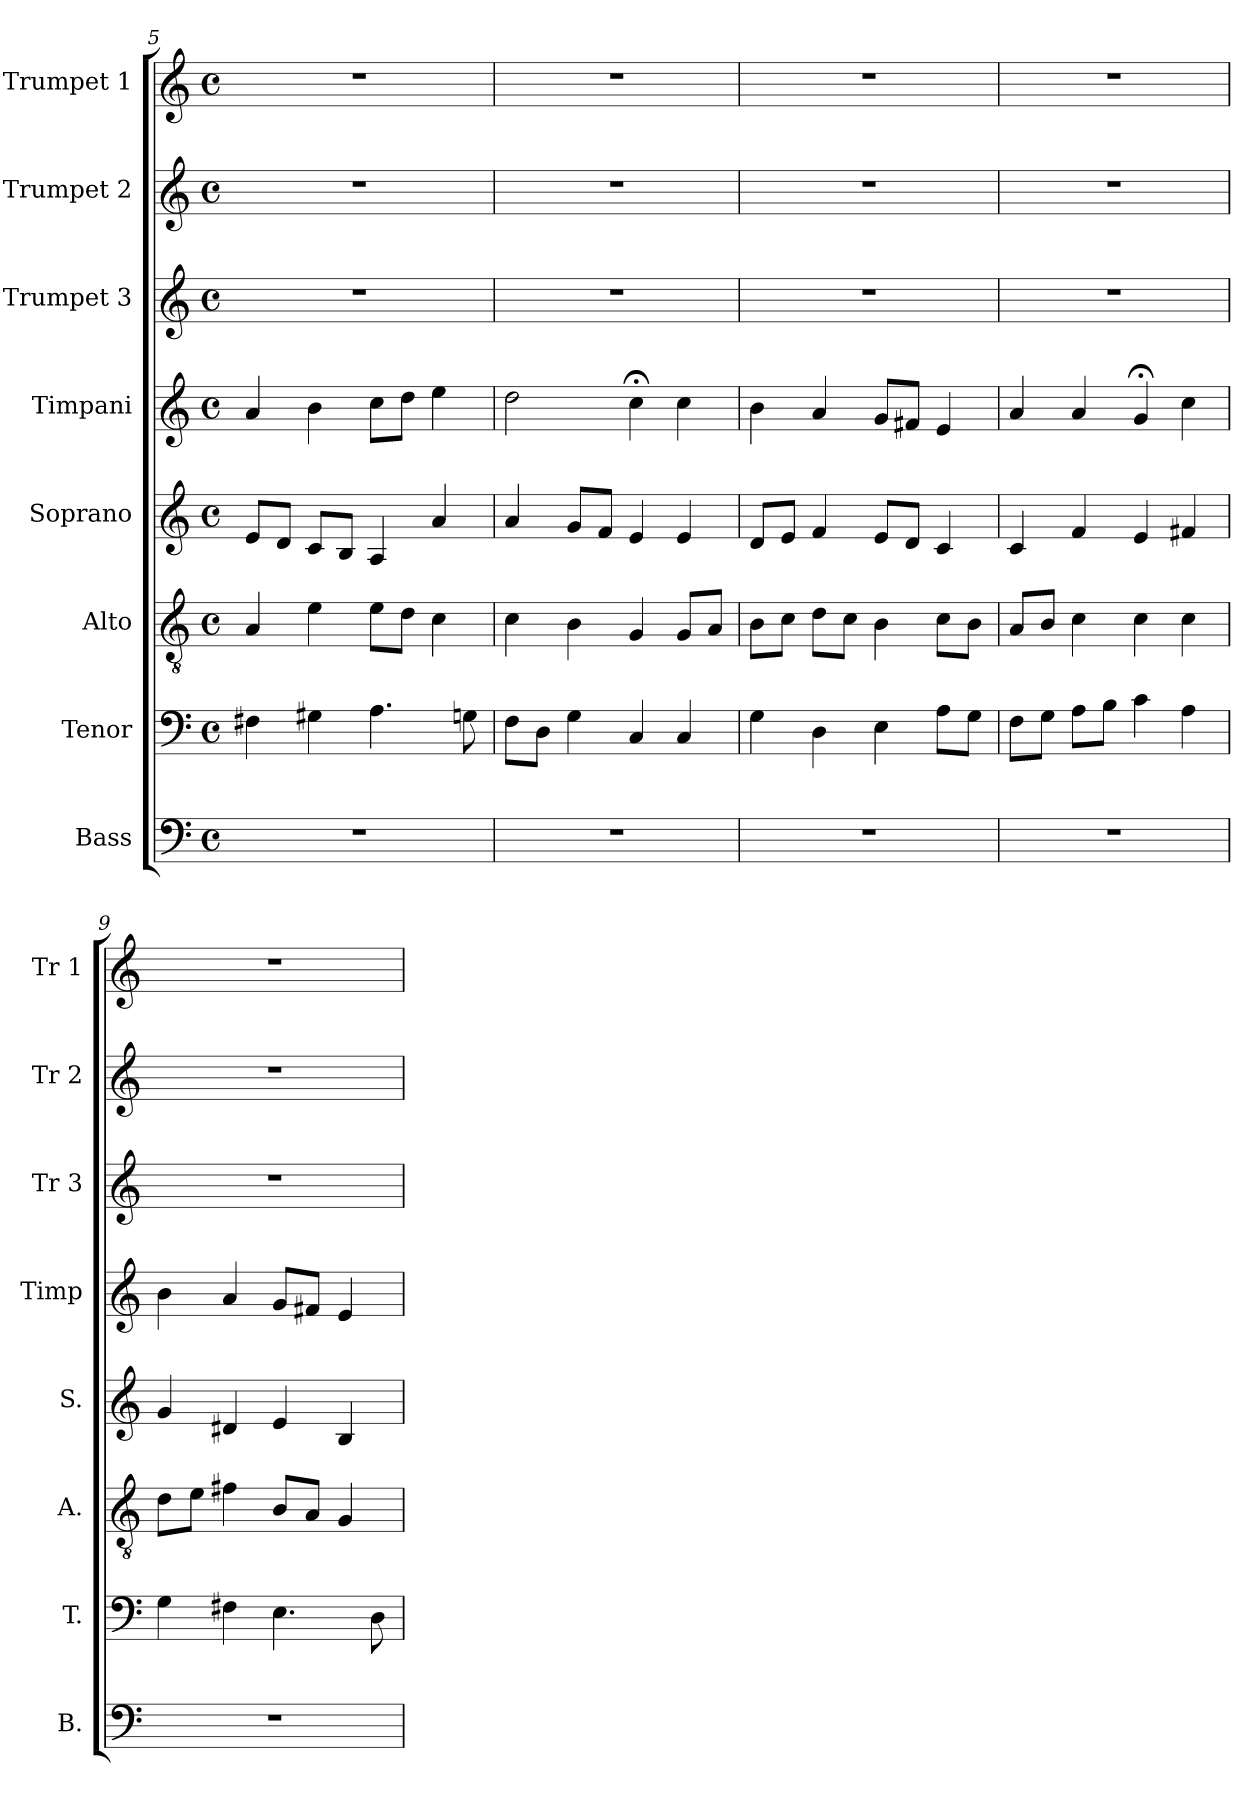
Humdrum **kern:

**kern	**kern	**kern	**kern	**kern	**kern	**kern	**kern
*part8	*part7	*part6	*part5	*part4	*part3	*part2	*part1
*staff8	*staff7	*staff6	*staff5	*staff4	*staff3	*staff2	*staff1
*I"Bass	*I"Tenor	*I"Alto	*I"Soprano	*I"Timpani	*I"Trumpet 3	*I"Trumpet 2	*I"Trumpet 1
*I'B.	*I'T.	*I'A.	*I'S.	*I'Timp	*I'Tr 3	*I'Tr 2	*I'Tr 1
*clefF4	*clefF4	*clefGv2	*clefG2	*clefG2	*clefG2	*clefG2	*clefG2
*k[]	*k[]	*k[]	*k[]	*k[]	*k[]	*k[]	*k[]
*C:	*C:	*C:	*C:	*C:	*C:	*C:	*C:
*M4/4	*M4/4	*M4/4	*M4/4	*M4/4	*M4/4	*M4/4	*M4/4
*met(c)	*met(c)	*met(c)	*met(c)	*met(c)	*met(c)	*met(c)	*met(c)
=5	=5	=5	=5	=5	=5	=5	=5
1r	4F#X\	4A/	8e/L	4a/	1r	1r	1r
.	.	.	8d/J	.	.	.	.
.	4G#X\	4e\	8c/L	4b\	.	.	.
.	.	.	8B/J	.	.	.	.
.	4.A\	8e\L	4A/	8cc\L	.	.	.
.	.	8d\J	.	8dd\J	.	.	.
.	.	4c\	4a/	4ee\	.	.	.
.	8Gn\	.	.	.	.	.	.
=6	=6	=6	=6	=6	=6	=6	=6
1r	8F\L	4c\	4a/	2dd\	1r	1r	1r
.	8D\J	.	.	.	.	.	.
.	4G\	4B\	8g/L	.	.	.	.
.	.	.	8f/J	.	.	.	.
.	4C/	4G/	4e/	4cc;<\	.	.	.
.	4C/	8G/L	4e/	4cc\	.	.	.
.	.	8A/J	.	.	.	.	.
!!LO:LB:g=z
=7	=7	=7	=7	=7	=7	=7	=7
1r	4G\	8B\L	8d/L	4b\	1r	1r	1r
.	.	8c\J	8e/J	.	.	.	.
.	4D\	8d\L	4f/	4a/	.	.	.
.	.	8c\J	.	.	.	.	.
.	4E\	4B\	8e/L	8g/L	.	.	.
.	.	.	8d/J	8f#X/J	.	.	.
.	8A\L	8c\L	4c/	4e/	.	.	.
.	8G\J	8B\J	.	.	.	.	.
=8	=8	=8	=8	=8	=8	=8	=8
1r	8F\L	8A/L	4c/	4a/	1r	1r	1r
.	8G\J	8B/J	.	.	.	.	.
.	8A\L	4c\	4f/	4a/	.	.	.
.	8B\J	.	.	.	.	.	.
.	4c\	4c\	4e/	4g;</	.	.	.
.	4A\	4c\	4f#X/	4cc\	.	.	.
=9	=9	=9	=9	=9	=9	=9	=9
1r	4G\	8d\L	4g/	4b\	1r	1r	1r
.	.	8e\J	.	.	.	.	.
.	4F#X\	4f#X\	4d#X/	4a/	.	.	.
.	4.E\	8B/L	4e/	8g/L	.	.	.
.	.	8A/J	.	8f#X/J	.	.	.
.	.	4G/	4B/	4e/	.	.	.
.	8D\	.	.	.	.	.	.
=	=	=	=	=	=	=	=
*-	*-	*-	*-	*-	*-	*-	*-
